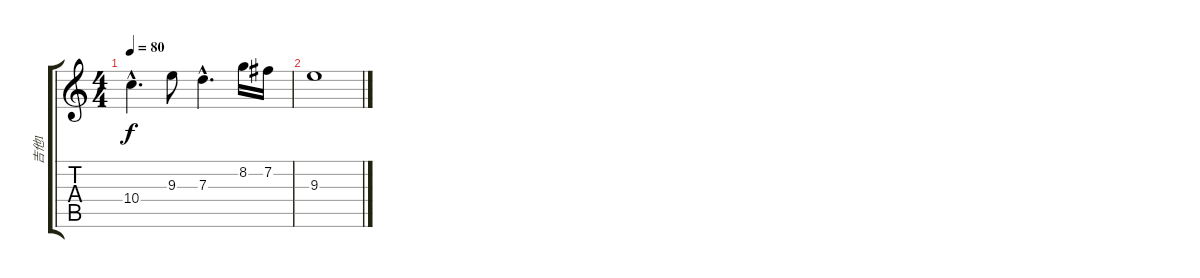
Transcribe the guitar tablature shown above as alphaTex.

\track ("吉他1" "吉他1") {instrument acousticguitarsteel}
\staff {score tabs}
\tuning (E4 B3 G3 D3 A2 E2) {hide}
\ts (4 4)
\tempo 80
\clef g2
\ks c
10.4{hac}.4{d dy f volume 0} 9.3.8 7.3{hac}.4{d} 8.2.16 7.2.16 |
9.3.1
